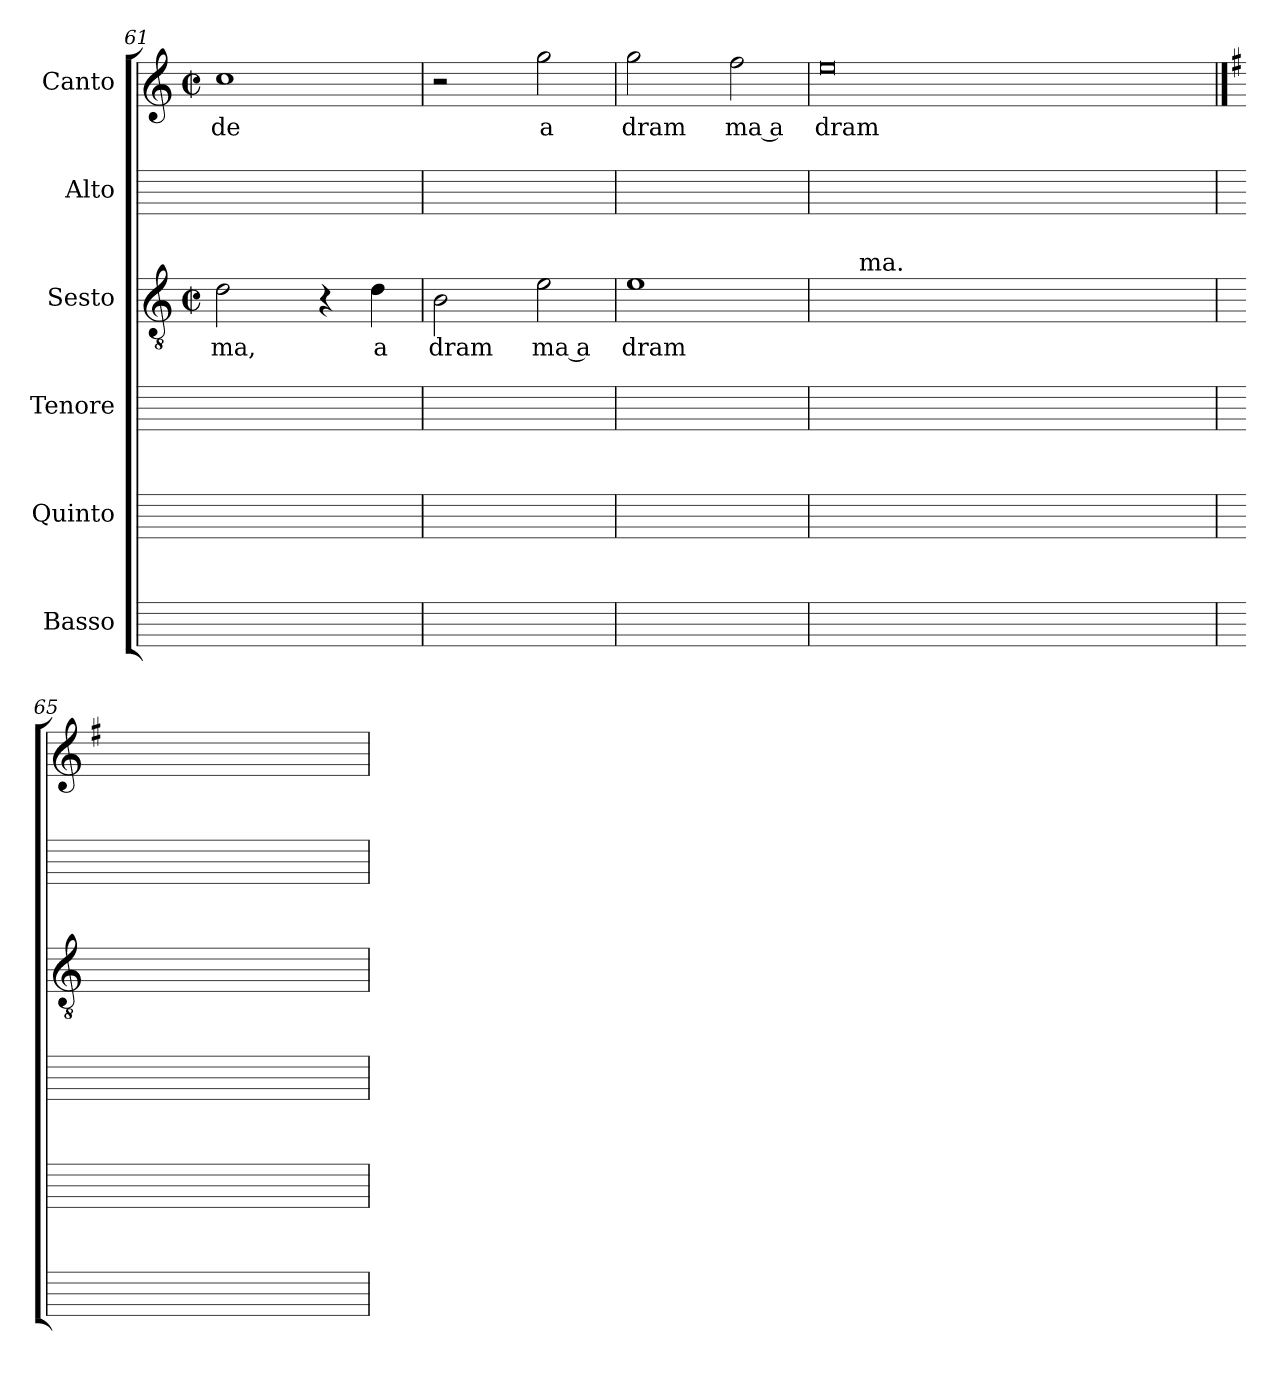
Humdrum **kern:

**kern	**kern	**kern	**kern	**text	**kern	**kern	**text
*part6	*part5	*part4	*part3	*part3	*part2	*part1	*part1
*staff6	*staff5	*staff4	*staff3	*staff3	*staff2	*staff1	*staff1
*I"Basso	*I"Quinto	*I"Tenore	*I"Sesto	*	*I"Alto	*I"Canto	*
*	*	*	*clefGv2	*	*	*clefG2	*
*	*	*	*k[]	*	*	*k[]	*
*	*	*	*C:	*	*	*C:	*
*	*	*	*M2/2	*	*	*M2/2	*
*	*	*	*met(c|)	*	*	*met(c|)	*
=61	=61	=61	=61	=61	=61	=61	=61
!	!	!	!	!LO:LY:b	!	!	!LO:LY:b
4ryy	4ryy	4ryy	2d\	ma,	4ryy	1cc	de
2.ryy	2.ryy	2.ryy	.	.	2.ryy	.	.
.	.	.	4r	.	.	.	.
!	!	!	!	!LO:LY:b	!	!	!
.	.	.	4d\	a	.	.	.
=62	=62	=62	=62	=62	=62	=62	=62
!	!	!	!	!LO:LY:b	!	!	!
4ryy	4ryy	4ryy	2B\	dram	4ryy	2r	.
2.ryy	2.ryy	2.ryy	.	.	2.ryy	.	.
!	!	!	!	!LO:LY:b	!	!	!LO:LY:b
.	.	.	2e\	ma a	.	2gg\	a
=63	=63	=63	=63	=63	=63	=63	=63
!	!	!	!	!LO:LY:b	!	!	!LO:LY:b
4ryy	4ryy	4ryy	1e	dram	4ryy	2gg\	dram
2.ryy	2.ryy	2.ryy	.	.	2.ryy	.	.
!	!	!	!	!	!	!	!LO:LY:b
.	.	.	.	.	.	2ff\	ma a
=64	=64	=64	=64	=64	=64	=64	=64
!	!	!	!	!	!	!	!LO:LY:b
4ryy	4ryy	4ryy	64ryy	.	4ryy	0ee	dram
.	.	.	64ryy	.	.	.	.
.	.	.	64ryy	.	.	.	.
.	.	.	64ryy	.	.	.	.
!	!	!	!LO:TX:a:t=ma.	!	!	!	!
.	.	.	64ryy	.	.	.	.
.	.	.	64ryy	.	.	.	.
.	.	.	64ryy	.	.	.	.
.	.	.	64ryy	.	.	.	.
.	.	.	64ryy	.	.	.	.
.	.	.	64ryy	.	.	.	.
.	.	.	1ryy	.	.	.	.
1..ryy	1..ryy	1..ryy	.	.	1..ryy	.	.
.	.	.	2ryy	.	.	.	.
.	.	.	4ryy	.	.	.	.
.	.	.	16.ryy	.	.	.	.
=65	=65	=65	=65	==65	=65	==65	==65
*	*	*	*	*	*	*k[f#]	*
*	*	*	*	*	*	*G:	*
4ryy	4ryy	4ryy	1ryy	.	4ryy	32ryy	.
.	.	.	.	.	.	32ryy	.
.	.	.	.	.	.	32ryy	.
.	.	.	.	.	.	32ryy	.
.	.	.	.	.	.	32ryy	.
.	.	.	.	.	.	2ryy	.
2.ryy	2.ryy	2.ryy	.	.	2.ryy	.	.
.	.	.	.	.	.	4ryy	.
.	.	.	.	.	.	16.ryy	.
=	=	=	=	=	=	=	=
*-	*-	*-	*-	*-	*-	*-	*-
